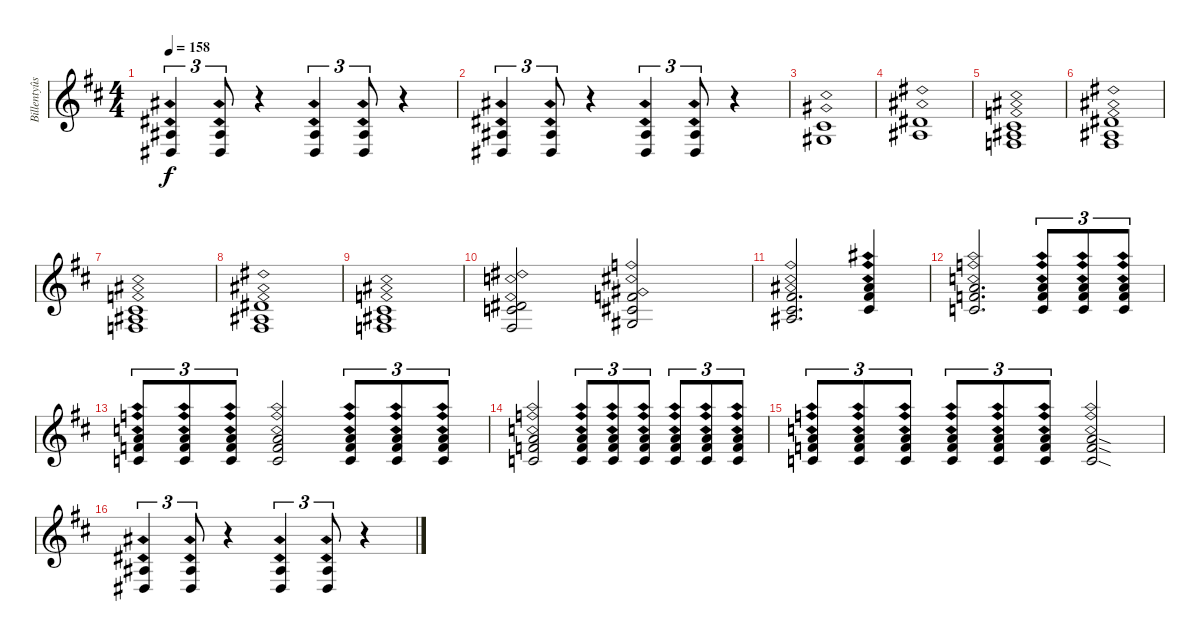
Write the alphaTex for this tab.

\track ("Billentyûs (Mats Olausson)" "Billentyûs") {instrument rockorgan}
\staff {score}
\tuning (E4 B3 G3 D3 A2 E2) {hide}
\ts (4 4)
\tempo 158
\clef g2
\ks d
(3.3{ph 12} 1.4{ph 12}).4{tu (3 2) dy f} (3.3{ph 12} 1.4{ph 12}).8{tu (3 2)} r.4 (3.3{ph 12} 1.4{ph 12}).4{tu (3 2)} (3.3{ph 12} 1.4{ph 12}).8{tu (3 2)} r.4 |
(3.3{ph 12} 1.4{ph 12}).4{tu (3 2)} (3.3{ph 12} 1.4{ph 12}).8{tu (3 2)} r.4 (3.3{ph 12} 1.4{ph 12}).4{tu (3 2)} (3.3{ph 12} 1.4{ph 12}).8{tu (3 2)} r.4 |
(2.2{ph 12} 1.3{ph 12}).1 |
(4.2{ph 12} 3.3{ph 12}).1 |
(2.2{ph 12} 3.3{ph 12} 3.4{ph 12}).1 |
(4.2{ph 12} 3.3{ph 12} 4.4{ph 12}).1 |
(2.2{ph 12} 3.3{ph 12} 3.4{ph 12}).1 |
(4.2{ph 12} 3.3{ph 12} 4.4{ph 12}).1 |
(2.2{ph 12} 3.3{ph 12} 3.4{ph 12}).1 |
(4.2{ph 12} 5.3{ph 12} 4.4{ph 12}).2 (1.1{ph 12} 2.2{ph 12} 1.3{ph 12}).2 |
(2.1{ph 12} 2.2{ph 12} 3.3{ph 12}).2{d} (6.1{ph 12} 7.2{ph 12} 6.3{ph 12}).4 |
(5.1{ph 12} 6.2{ph 12} 5.3{ph 12}).2{d} (5.1{ph 12} 6.2{ph 12} 5.3{ph 12}).8{tu (3 2)} (5.1{ph 12} 6.2{ph 12} 5.3{ph 12}).8{tu (3 2)} (5.1{ph 12} 6.2{ph 12} 5.3{ph 12}).8{tu (3 2)} |
(5.1{ph 12} 6.2{ph 12} 5.3{ph 12}).8{tu (3 2)} (5.1{ph 12} 6.2{ph 12} 5.3{ph 12}).8{tu (3 2)} (5.1{ph 12} 6.2{ph 12} 5.3{ph 12}).8{tu (3 2)} (5.1{ph 12} 6.2{ph 12} 5.3{ph 12}).2 (5.1{ph 12} 6.2{ph 12} 5.3{ph 12}).8{tu (3 2)} (5.1{ph 12} 6.2{ph 12} 5.3{ph 12}).8{tu (3 2)} (5.1{ph 12} 6.2{ph 12} 5.3{ph 12}).8{tu (3 2)} |
(5.1{ph 12} 6.2{ph 12} 5.3{ph 12}).2 (5.1{ph 12} 6.2{ph 12} 5.3{ph 12}).8{tu (3 2)} (5.1{ph 12} 6.2{ph 12} 5.3{ph 12}).8{tu (3 2)} (5.1{ph 12} 6.2{ph 12} 5.3{ph 12}).8{tu (3 2)} (5.1{ph 12} 6.2{ph 12} 5.3{ph 12}).8{tu (3 2)} (5.1{ph 12} 6.2{ph 12} 5.3{ph 12}).8{tu (3 2)} (5.1{ph 12} 6.2{ph 12} 5.3{ph 12}).8{tu (3 2)} |
(5.1{ph 12} 6.2{ph 12} 5.3{ph 12}).8{tu (3 2)} (5.1{ph 12} 6.2{ph 12} 5.3{ph 12}).8{tu (3 2)} (5.1{ph 12} 6.2{ph 12} 5.3{ph 12}).8{tu (3 2)} (5.1{ph 12} 6.2{ph 12} 5.3{ph 12}).8{tu (3 2)} (5.1{ph 12} 6.2{ph 12} 5.3{ph 12}).8{tu (3 2)} (5.1{ph 12} 6.2{ph 12} 5.3{ph 12}).8{tu (3 2)} (5.1{ph 12 sod} 6.2{ph 12 sod} 5.3{ph 12 sod}).2 |
(3.3{ph 12} 1.4{ph 12}).4{tu (3 2)} (3.3{ph 12} 1.4{ph 12}).8{tu (3 2)} r.4 (3.3{ph 12} 1.4{ph 12}).4{tu (3 2)} (3.3{ph 12} 1.4{ph 12}).8{tu (3 2)} r.4
